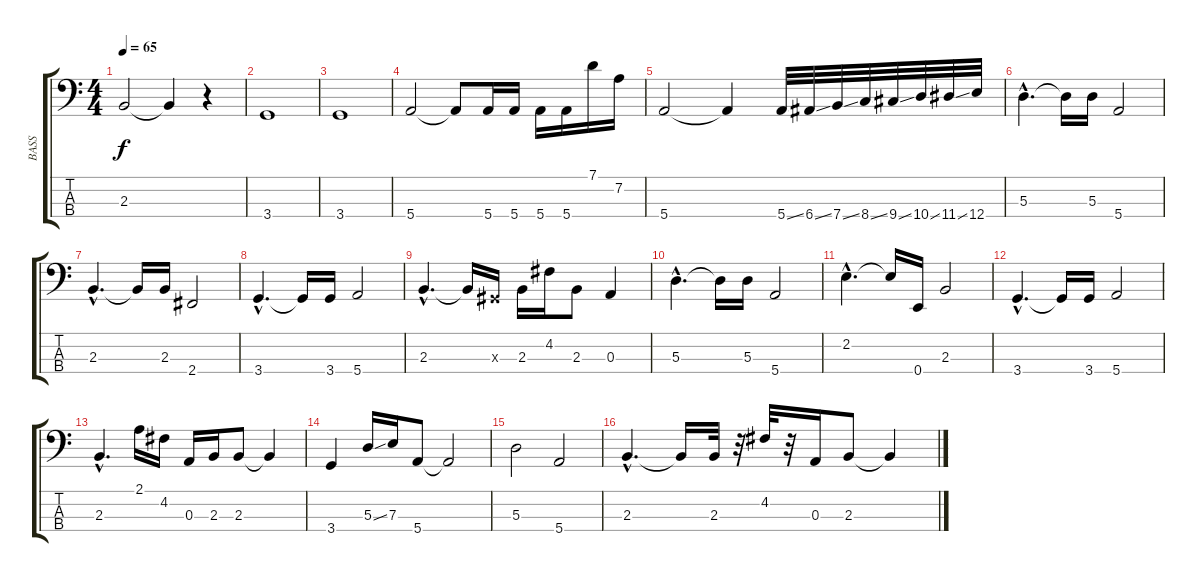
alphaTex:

\track ("BASS" "BASS") {instrument electricbassfinger}
\staff {score tabs}
\tuning (G2 D2 A1 E1) {hide}
\ts (4 4)
\tempo 65
\clef f4
\ks c
2.3.2{dy f} 2.3{t}.4 r.4 |
3.4.1 |
3.4.1 |
5.4.2 5.4{t}.8 5.4.16 5.4.16 5.4.16 5.4.16 7.1.16 7.2.16 |
5.4.2 5.4{t}.4 5.4{ss}.32 6.4{ss}.32 7.4{ss}.32 8.4{ss}.32 9.4{ss}.32 10.4{ss}.32 11.4{ss}.32 12.4.32 |
5.3{hac}.4{d} 5.3{t}.16 5.3.16 5.4.2 |
2.3{hac}.4{d} 2.3{t}.16 2.3.16 2.4.2 |
3.4{hac}.4{d} 3.4{t}.16 3.4.16 5.4.2 |
2.3{hac}.4{d} 2.3{t}.16 -1.3{x}.16 2.3.16 4.2.16 2.3.8 0.3.4 |
5.3{hac}.4{d} 5.3{t}.16 5.3.16 5.4.2 |
2.2{hac}.4{d} 2.2{t}.16 0.4.16 2.3.2 |
3.4{hac}.4{d} 3.4{t}.16 3.4.16 5.4.2 |
2.3{hac}.4{d} 2.1.16 4.2.16 0.3.16 2.3.16 2.3.8 2.3{t}.4 |
3.4.4 5.3{ss}.16 7.3.16 5.4.8 5.4{t}.2 |
5.3.2 5.4.2 |
2.3{hac}.4{d} 2.3{t}.16 2.3.32 r.32 4.2.32 r.32 0.3.16 2.3.8 2.3{t}.4
